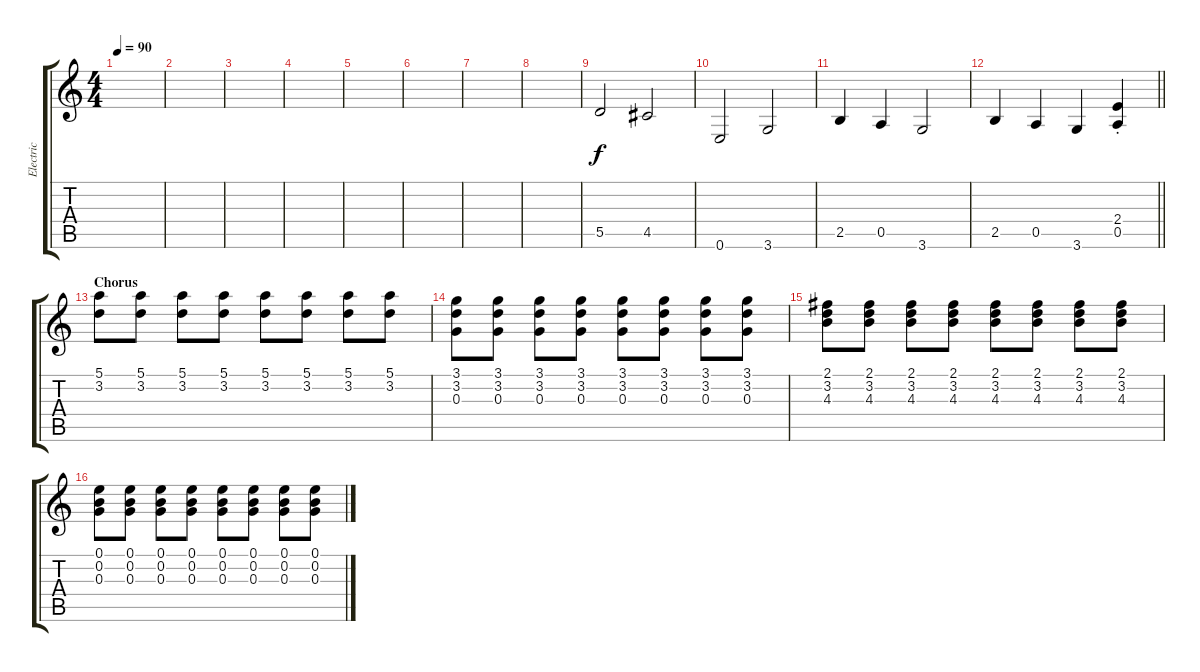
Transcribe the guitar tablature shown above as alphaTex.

\track ("Electric" "Electric") {instrument distortionguitar}
\staff {score tabs}
\tuning (E4 B3 G3 D3 A2 E2) {hide}
\ts (4 4)
\tempo 90
\clef g2
\ks c
|
|
|
|
|
|
|
|
5.5.2 4.5.2 |
0.6.2 3.6.2 |
2.5.4 0.5.4 3.6.2 |
\barLineRight lightlight
2.5.4 0.5.4 3.6.4 (2.4{st} 0.5{st}).4 |
\section ("" "Chorus")
(5.1 3.2).8 (5.1 3.2).8 (5.1 3.2).8 (5.1 3.2).8 (5.1 3.2).8 (5.1 3.2).8 (5.1 3.2).8 (5.1 3.2).8 |
(3.1 3.2 0.3).8 (3.1 3.2 0.3).8 (3.1 3.2 0.3).8 (3.1 3.2 0.3).8 (3.1 3.2 0.3).8 (3.1 3.2 0.3).8 (3.1 3.2 0.3).8 (3.1 3.2 0.3).8 |
(2.1 3.2 4.3).8 (2.1 3.2 4.3).8 (2.1 3.2 4.3).8 (2.1 3.2 4.3).8 (2.1 3.2 4.3).8 (2.1 3.2 4.3).8 (2.1 3.2 4.3).8 (2.1 3.2 4.3).8 |
(0.1 0.2 0.3).8 (0.1 0.2 0.3).8 (0.1 0.2 0.3).8 (0.1 0.2 0.3).8 (0.1 0.2 0.3).8 (0.1 0.2 0.3).8 (0.1 0.2 0.3).8 (0.1 0.2 0.3).8
